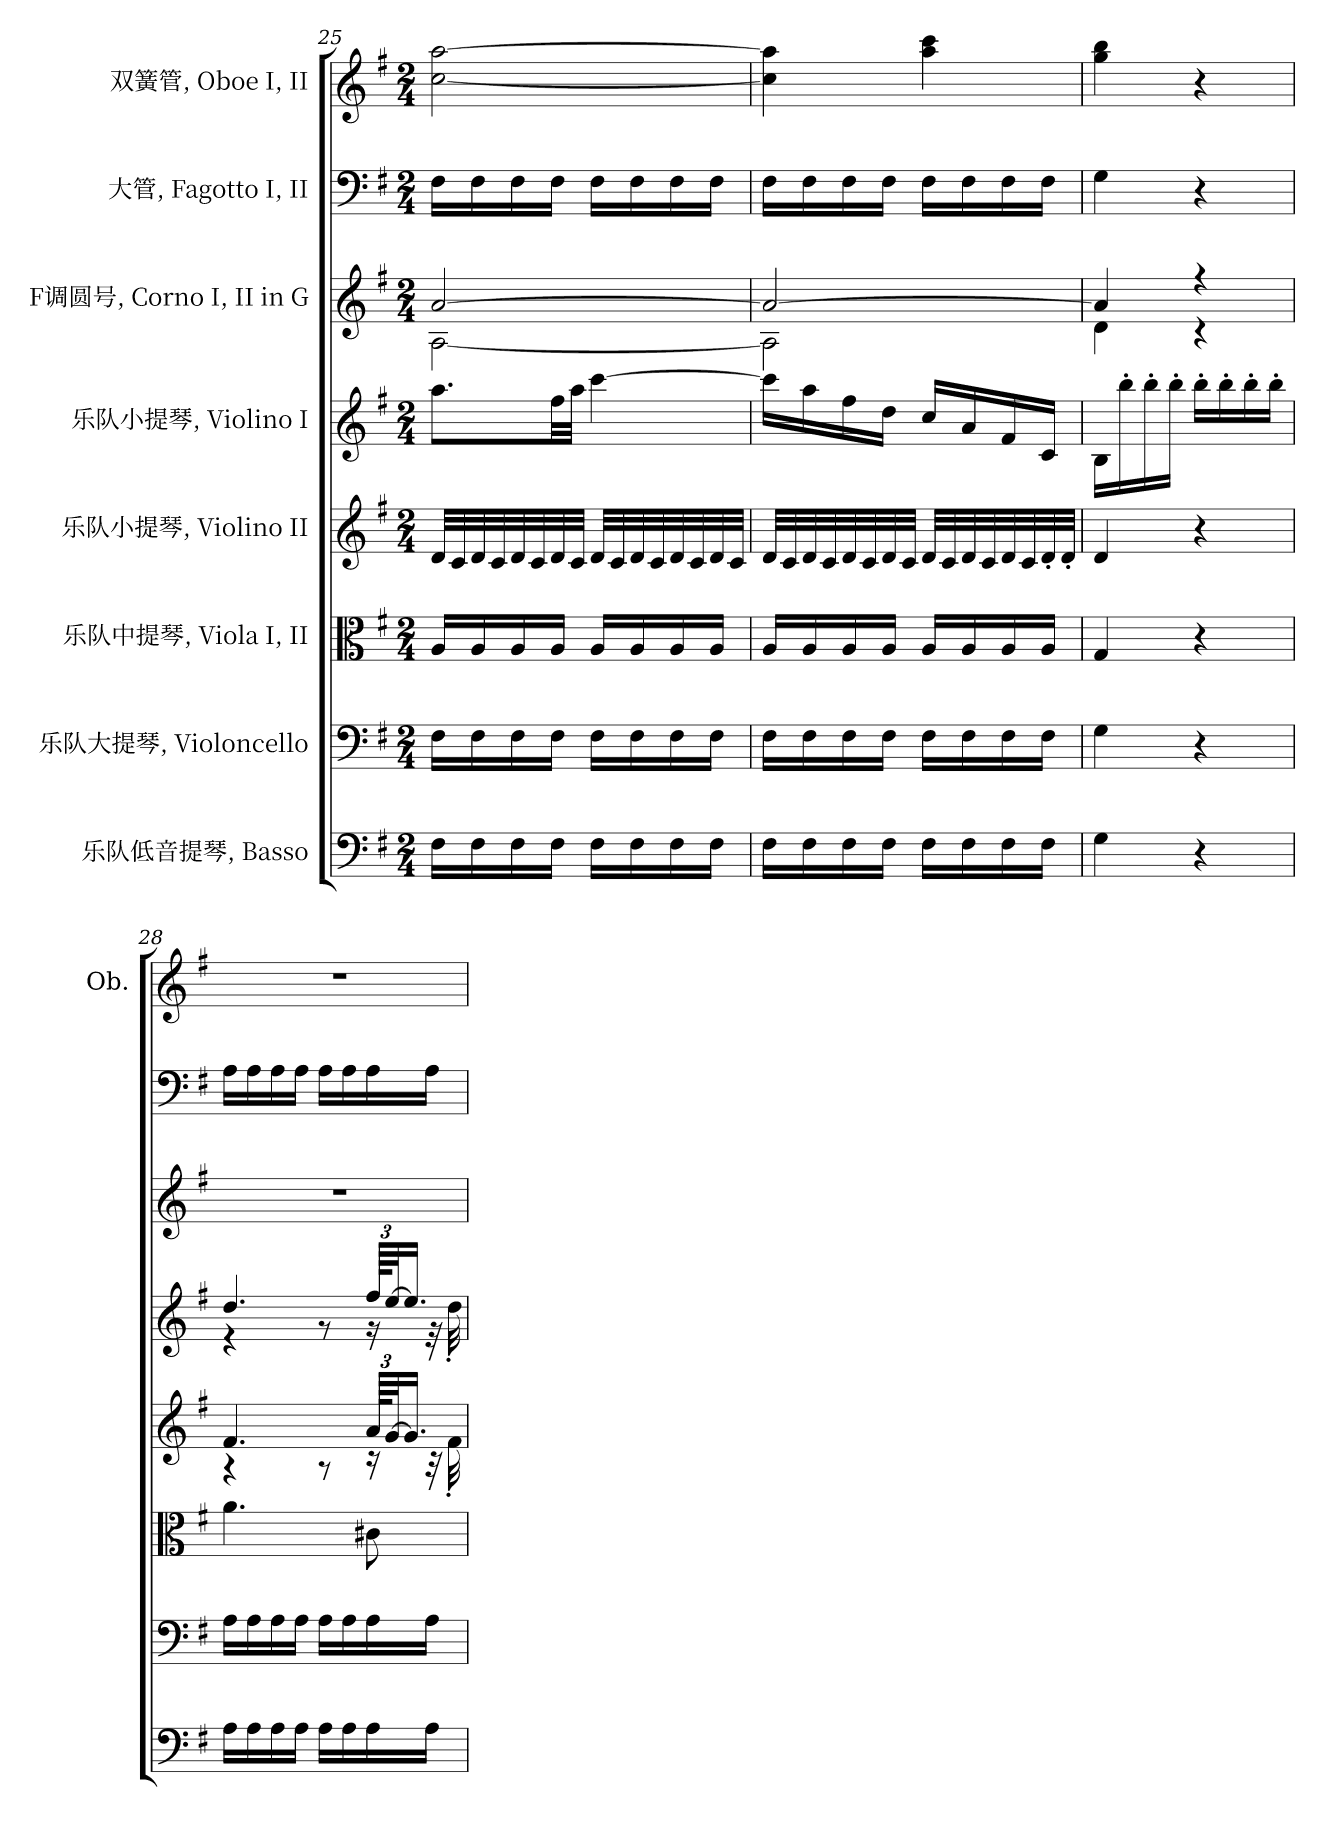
**kern	**kern	**kern	**kern	**kern	**kern	**kern	**kern
*part8	*part7	*part6	*part5	*part4	*part3	*part2	*part1
*staff8	*staff7	*staff6	*staff5	*staff4	*staff3	*staff2	*staff1
*I"乐队低音提琴, Basso	*I"乐队大提琴, Violoncello	*I"乐队中提琴, Viola I, II	*I"乐队小提琴, Violino II	*I"乐队小提琴, Violino I	*I"F调圆号, Corno I, II in G	*I"大管, Fagotto I, II	*I"双簧管, Oboe I, II
*	*	*	*	*	*	*	*I'Ob.
!!LO:PB:g=z
*clefF4	*clefF4	*clefC3	*clefG2	*clefG2	*clefG2	*clefF4	*clefG2
*ITrd7c12	*	*	*	*	*ITrd4c7	*	*
*k[f#]	*k[f#]	*k[f#]	*k[f#]	*k[f#]	*k[]	*k[f#]	*k[f#]
*M2/4	*M2/4	*M2/4	*M2/4	*M2/4	*M2/4	*M2/4	*M2/4
=25	=25	=25	=25	=25	=25	=25	=25
*	*	*	*	*	*^	*	*
16FF#\LL	16F#\LL	16A/LL	32d/LLL	8.aa\L	[2d/	[2D\	16F#\LL	[2cc\ [2aa\
.	.	.	32c/	.	.	.	.	.
16FF#\	16F#\	16A/	32d/	.	.	.	16F#\	.
.	.	.	32c/	.	.	.	.	.
16FF#\	16F#\	16A/	32d/	.	.	.	16F#\	.
.	.	.	32c/	.	.	.	.	.
16FF#\JJ	16F#\JJ	16A/JJ	32d/	32ff#\LL	.	.	16F#\JJ	.
.	.	.	32c/JJJ	32aa\JJJ	.	.	.	.
16FF#\LL	16F#\LL	16A/LL	32d/LLL	[4ccc\	.	.	16F#\LL	.
.	.	.	32c/	.	.	.	.	.
16FF#\	16F#\	16A/	32d/	.	.	.	16F#\	.
.	.	.	32c/	.	.	.	.	.
16FF#\	16F#\	16A/	32d/	.	.	.	16F#\	.
.	.	.	32c/	.	.	.	.	.
16FF#\JJ	16F#\JJ	16A/JJ	32d/	.	.	.	16F#\JJ	.
.	.	.	32c/JJJ	.	.	.	.	.
=26	=26	=26	=26	=26	=26	=26	=26	=26
16FF#\LL	16F#\LL	16A/LL	32d/LLL	16ccc\LL]	2d/_	2D\]	16F#\LL	4cc\] 4aa\]
.	.	.	32c/	.	.	.	.	.
16FF#\	16F#\	16A/	32d/	16aa\	.	.	16F#\	.
.	.	.	32c/	.	.	.	.	.
16FF#\	16F#\	16A/	32d/	16ff#\	.	.	16F#\	.
.	.	.	32c/	.	.	.	.	.
16FF#\JJ	16F#\JJ	16A/JJ	32d/	16dd\JJ	.	.	16F#\JJ	.
.	.	.	32c/JJJ	.	.	.	.	.
16FF#\LL	16F#\LL	16A/LL	32d/LLL	16cc/LL	.	.	16F#\LL	4aa\ 4ccc\
.	.	.	32c/	.	.	.	.	.
16FF#\	16F#\	16A/	32d/	16a/	.	.	16F#\	.
.	.	.	32c/	.	.	.	.	.
16FF#\	16F#\	16A/	32d/	16f#/	.	.	16F#\	.
.	.	.	32c/	.	.	.	.	.
16FF#\JJ	16F#\JJ	16A/JJ	32d'/	16c/JJ	.	.	16F#\JJ	.
.	.	.	32d'/JJJ	.	.	.	.	.
=27	=27	=27	=27	=27	=27	=27	=27	=27
4GG\	4G\	4G/	4d/	16B\LL	4d/]	4G\	4G\	4gg\ 4bb\
.	.	.	.	16bb'\	.	.	.	.
.	.	.	.	16bb'\	.	.	.	.
.	.	.	.	16bb'\JJ	.	.	.	.
4r	4r	4r	4r	16bb'\LL	4r	4r	4r	4r
.	.	.	.	16bb'\	.	.	.	.
.	.	.	.	16bb'\	.	.	.	.
.	.	.	.	16bb'\JJ	.	.	.	.
*	*	*	*	*	*v	*v	*	*
!!LO:PB:g=z
=28	=28	=28	=28	=28	=28	=28	=28
*	*	*	*^	*^	*	*	*
16AA\LL	16A\LL	4.a\	4.f#/	4r	4.dd/	4r	2r	16A\LL	2r
16AA\	16A\	.	.	.	.	.	.	16A\	.
16AA\	16A\	.	.	.	.	.	.	16A\	.
16AA\JJ	16A\JJ	.	.	.	.	.	.	16A\JJ	.
16AA\LL	16A\LL	.	.	8r	.	8r	.	16A\LL	.
16AA\	16A\	.	.	.	.	.	.	16A\	.
*	*	*	*Xbrackettup	*	*Xbrackettup	*	*	*	*
16AA\	16A\	8c#X\	96a/KLLL	16r	96ff#/KLLL	16r	.	16A\	.
.	.	.	[48g/J	.	[48ee/J	.	.	.	.
.	.	.	16.g/JJ]	.	16.ee/JJ]	.	.	.	.
16AA\JJ	16A\JJ	.	.	32r	.	32r	.	16A\JJ	.
.	.	.	.	32f#'\	.	32dd'\	.	.	.
*	*	*	*v	*v	*	*	*	*	*
*	*	*	*	*v	*v	*	*	*
=	=	=	=	=	=	=	=
*-	*-	*-	*-	*-	*-	*-	*-
